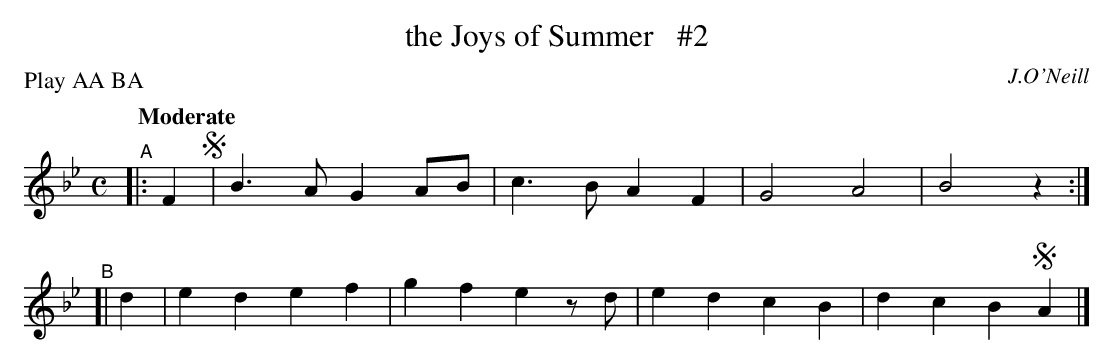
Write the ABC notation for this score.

X:1
T: the Joys of Summer   #2
O: J.O'Neill
P: Play AA BA
Q: "Moderate"
M: C
L: 1/8
K: Bb
"^A"|: F2 !segno!| B3A G2AB | c3B A2F2 | G4 A4 | B4 z2 :|
"^B"[| d2 | e2d2 e2f2 | g2f2 e2zd | e2d2 c2B2 | d2c2 B2!segno!A2 |]
